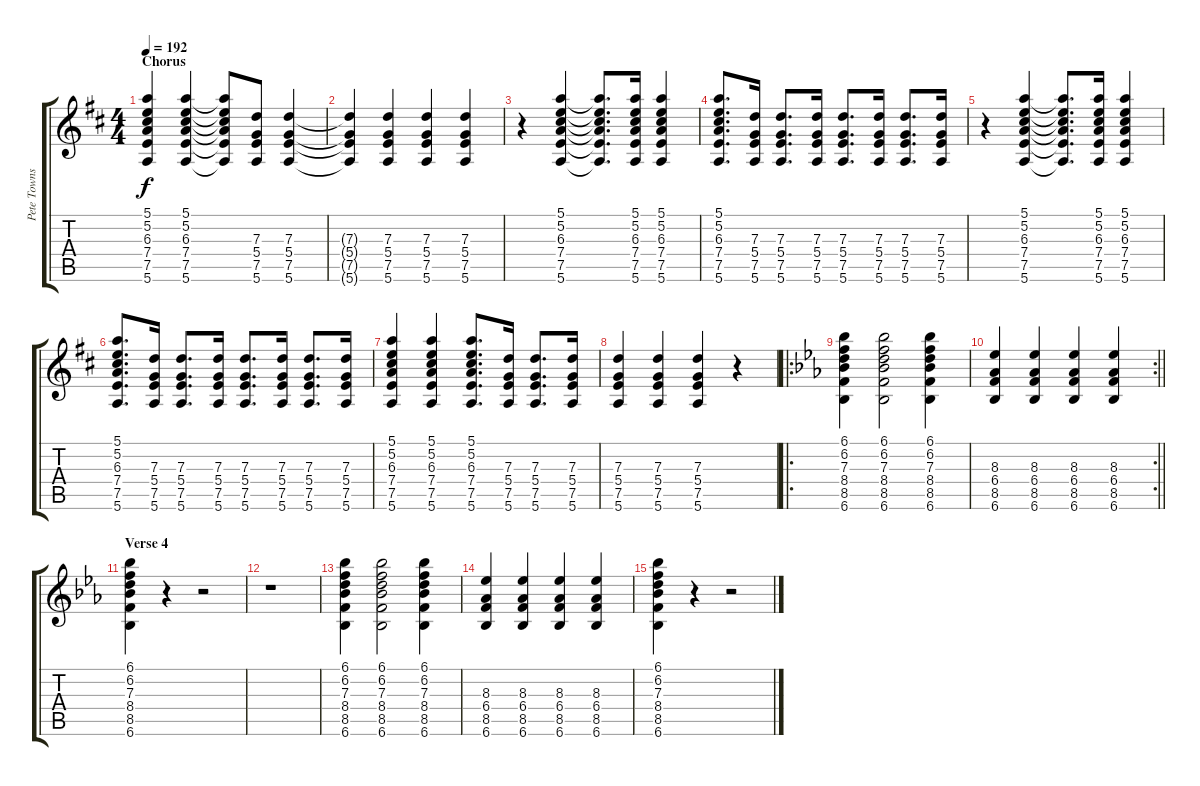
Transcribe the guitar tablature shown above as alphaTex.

\track ("Pete Townshed - Guitar" "Pete Towns") {instrument overdrivenguitar}
\staff {score tabs}
\tuning (E4 B3 G3 D3 A2 E2) {hide}
\ts (4 4)
\section ("" "Chorus")
\tempo 192
\clef g2
\ks d
(5.1 5.2 6.3 7.4 7.5 5.6).4{dy f} (5.1 5.2 6.3 7.4 7.5 5.6).4 (5.1{t} 5.2{t} 6.3{t} 7.4{t} 7.5{t} 5.6{t}).8 (7.3 5.4 7.5 5.6).8 (7.3 5.4 7.5 5.6).4 |
(7.3{t} 5.4{t} 7.5{t} 5.6{t}).4 (7.3 5.4 7.5 5.6).4 (7.3 5.4 7.5 5.6).4 (7.3 5.4 7.5 5.6).4 |
r.4 (5.1 5.2 6.3 7.4 7.5 5.6).4 (5.1{t} 5.2{t} 6.3{t} 7.4{t} 7.5{t} 5.6{t}).8{d} (5.1 5.2 6.3 7.4 7.5 5.6).16 (5.1 5.2 6.3 7.4 7.5 5.6).4 |
(5.1 5.2 6.3 7.4 7.5 5.6).8{d} (7.3 5.4 7.5 5.6).16 (7.3 5.4 7.5 5.6).8{d} (7.3 5.4 7.5 5.6).16 (7.3 5.4 7.5 5.6).8{d} (7.3 5.4 7.5 5.6).16 (7.3 5.4 7.5 5.6).8{d} (7.3 5.4 7.5 5.6).16 |
r.4 (5.1 5.2 6.3 7.4 7.5 5.6).4 (5.1{t} 5.2{t} 6.3{t} 7.4{t} 7.5{t} 5.6{t}).8{d} (5.1 5.2 6.3 7.4 7.5 5.6).16 (5.1 5.2 6.3 7.4 7.5 5.6).4 |
(5.1 5.2 6.3 7.4 7.5 5.6).8{d} (7.3 5.4 7.5 5.6).16 (7.3 5.4 7.5 5.6).8{d} (7.3 5.4 7.5 5.6).16 (7.3 5.4 7.5 5.6).8{d} (7.3 5.4 7.5 5.6).16 (7.3 5.4 7.5 5.6).8{d} (7.3 5.4 7.5 5.6).16 |
(5.1 5.2 6.3 7.4 7.5 5.6).4 (5.1 5.2 6.3 7.4 7.5 5.6).4 (5.1 5.2 6.3 7.4 7.5 5.6).8{d} (7.3 5.4 7.5 5.6).16 (7.3 5.4 7.5 5.6).8{d} (7.3 5.4 7.5 5.6).16 |
(7.3 5.4 7.5 5.6).4 (7.3 5.4 7.5 5.6).4 (7.3 5.4 7.5 5.6).4 r.4 |
\ro
\ks eb
(6.1 6.2 7.3 8.4 8.5 6.6).4 (6.1 6.2 7.3 8.4 8.5 6.6).2 (6.1 6.2 7.3 8.4 8.5 6.6).4 |
\rc 2
\barLineRight lightlight
(8.3 6.4 8.5 6.6).4 (8.3 6.4 8.5 6.6).4 (8.3 6.4 8.5 6.6).4 (8.3 6.4 8.5 6.6).4 |
\section ("" "Verse 4")
(6.1 6.2 7.3 8.4 8.5 6.6).4 r.4 r.2 |
r.1 |
(6.1 6.2 7.3 8.4 8.5 6.6).4 (6.1 6.2 7.3 8.4 8.5 6.6).2 (6.1 6.2 7.3 8.4 8.5 6.6).4 |
(8.3 6.4 8.5 6.6).4 (8.3 6.4 8.5 6.6).4 (8.3 6.4 8.5 6.6).4 (8.3 6.4 8.5 6.6).4 |
(6.1 6.2 7.3 8.4 8.5 6.6).4 r.4 r.2
